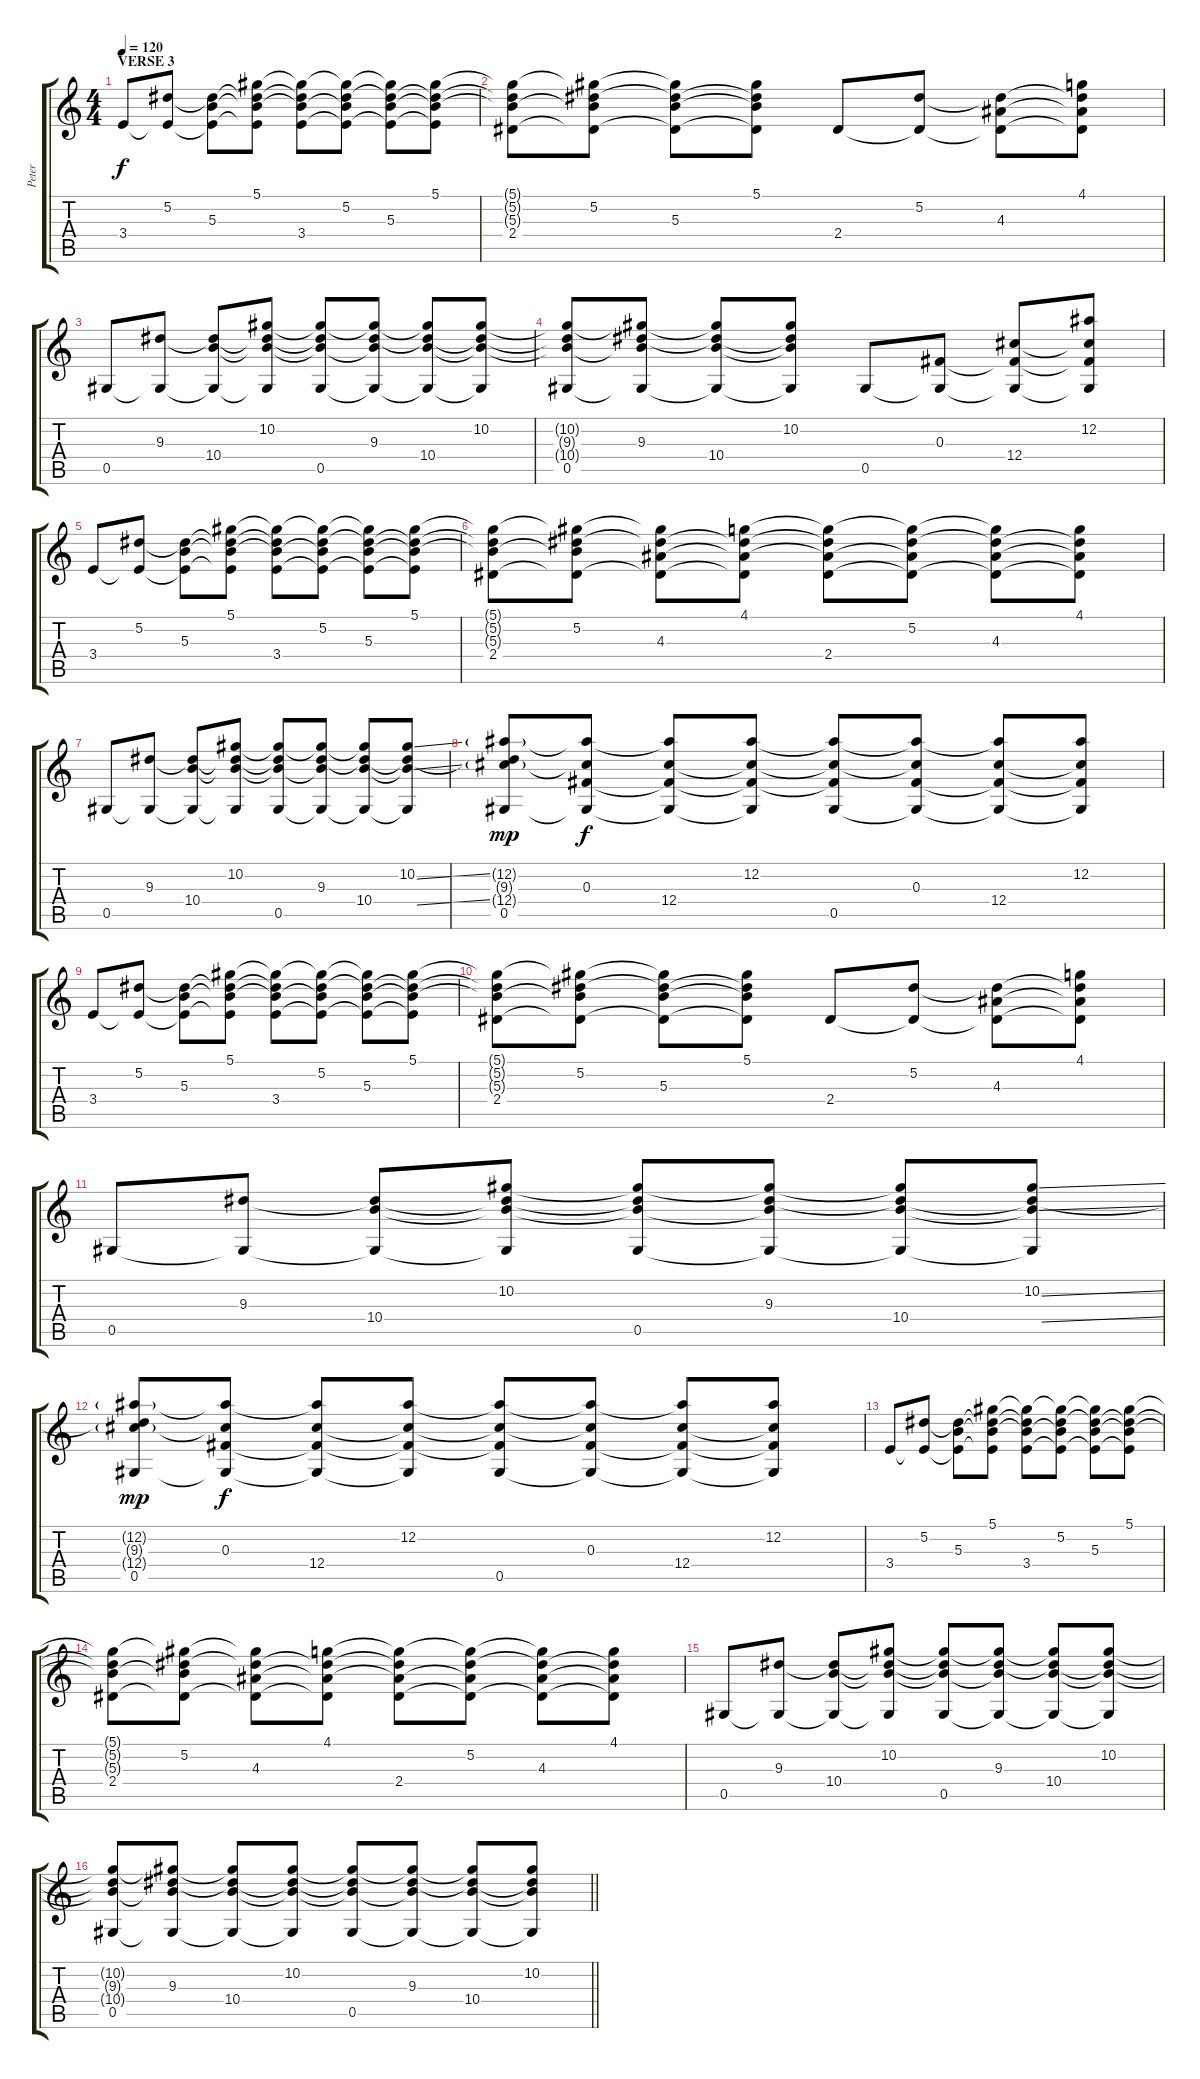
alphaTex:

\track ("Peter" "Peter") {instrument electricguitarmuted}
\staff {score tabs}
\tuning (Eb4 Bb3 Gb3 Db3 Ab2 Eb2) {hide}
\ts (4 4)
\section ("" "VERSE 3")
\tempo 120
\clef g2
\ks c
3.4.8{dy f} (5.2 3.4{t}).8 (5.2{t} 5.3 3.4{t}).8 (5.1 5.2{t} 5.3{t} 3.4{t}).8 (5.1{t} 5.2{t} 5.3{t} 3.4).8 (5.1{t} 5.2 5.3{t} 3.4{t}).8 (5.1{t} 5.2{t} 5.3 3.4{t}).8 (5.1 5.2{t} 5.3{t} 3.4{t}).8 |
(5.1{t} 5.2{t} 5.3{t} 2.4).8 (5.1{t} 5.2 5.3{t} 2.4{t}).8 (5.1{t} 5.2{t} 5.3 2.4{t}).8 (5.1 5.2{t} 5.3{t} 2.4{t}).8 2.4.8 (5.2 2.4{t}).8 (5.2{t} 4.3 2.4{t}).8 (4.1 5.2{t} 4.3{t} 2.4{t}).8 |
0.5.8 (9.3 0.5{t}).8 (9.3{t} 10.4 0.5{t}).8 (10.2 9.3{t} 10.4{t} 0.5{t}).8 (10.2{t} 9.3{t} 10.4{t} 0.5).8 (10.2{t} 9.3 10.4{t} 0.5{t}).8 (10.2{t} 9.3{t} 10.4 0.5{t}).8 (10.2 9.3{t} 10.4{t} 0.5{t}).8 |
(10.2{t} 9.3{t} 10.4{t} 0.5).8 (10.2{t} 9.3 10.4{t} 0.5{t}).8 (10.2{t} 9.3{t} 10.4 0.5{t}).8 (10.2 9.3{t} 10.4{t} 0.5{t}).8 0.5.8 (0.3 0.5{t}).8 (0.3{t} 12.4 0.5{t}).8 (12.2 0.3{t} 12.4{t} 0.5{t}).8 |
3.4.8 (5.2 3.4{t}).8 (5.2{t} 5.3 3.4{t}).8 (5.1 5.2{t} 5.3{t} 3.4{t}).8 (5.1{t} 5.2{t} 5.3{t} 3.4).8 (5.1{t} 5.2 5.3{t} 3.4{t}).8 (5.1{t} 5.2{t} 5.3 3.4{t}).8 (5.1 5.2{t} 5.3{t} 3.4{t}).8 |
(5.1{t} 5.2{t} 5.3{t} 2.4).8 (5.1{t} 5.2 5.3{t} 2.4{t}).8 (5.1{t} 5.2{t} 4.3 2.4{t}).8 (4.1 5.2{t} 4.3{t} 2.4{t}).8 (4.1{t} 5.2{t} 4.3{t} 2.4).8 (4.1{t} 5.2 4.3{t} 2.4{t}).8 (4.1{t} 5.2{t} 4.3 2.4{t}).8 (4.1 5.2{t} 4.3{t} 2.4{t}).8 |
0.5.8 (9.3 0.5{t}).8 (9.3{t} 10.4 0.5{t}).8 (10.2 9.3{t} 10.4{t} 0.5{t}).8 (10.2{t} 9.3{t} 10.4{t} 0.5).8 (10.2{t} 9.3 10.4{t} 0.5{t}).8 (10.2{t} 9.3{t} 10.4 0.5{t}).8 (10.2{ss} 9.3{t} 10.4{ss t} 0.5{t}).8 |
(12.2{g} 9.3{t} 12.4{g} 0.5).8{dy mp} (12.2{t} 0.3 12.4{t} 0.5{t}).8{dy f} (12.2{t} 0.3{t} 12.4 0.5{t}).8 (12.2 0.3{t} 12.4{t} 0.5{t}).8 (12.2{t} 0.3{t} 12.4{t} 0.5).8 (12.2{t} 0.3 12.4{t} 0.5{t}).8 (12.2{t} 0.3{t} 12.4 0.5{t}).8 (12.2 0.3{t} 12.4{t} 0.5{t}).8 |
3.4.8 (5.2 3.4{t}).8 (5.2{t} 5.3 3.4{t}).8 (5.1 5.2{t} 5.3{t} 3.4{t}).8 (5.1{t} 5.2{t} 5.3{t} 3.4).8 (5.1{t} 5.2 5.3{t} 3.4{t}).8 (5.1{t} 5.2{t} 5.3 3.4{t}).8 (5.1 5.2{t} 5.3{t} 3.4{t}).8 |
(5.1{t} 5.2{t} 5.3{t} 2.4).8 (5.1{t} 5.2 5.3{t} 2.4{t}).8 (5.1{t} 5.2{t} 5.3 2.4{t}).8 (5.1 5.2{t} 5.3{t} 2.4{t}).8 2.4.8 (5.2 2.4{t}).8 (5.2{t} 4.3 2.4{t}).8 (4.1 5.2{t} 4.3{t} 2.4{t}).8 |
0.5.8 (9.3 0.5{t}).8 (9.3{t} 10.4 0.5{t}).8 (10.2 9.3{t} 10.4{t} 0.5{t}).8 (10.2{t} 9.3{t} 10.4{t} 0.5).8 (10.2{t} 9.3 10.4{t} 0.5{t}).8 (10.2{t} 9.3{t} 10.4 0.5{t}).8 (10.2{ss} 9.3{t} 10.4{ss t} 0.5{t}).8 |
(12.2{g} 9.3{t} 12.4{g} 0.5).8{dy mp} (12.2{t} 0.3 12.4{t} 0.5{t}).8{dy f} (12.2{t} 0.3{t} 12.4 0.5{t}).8 (12.2 0.3{t} 12.4{t} 0.5{t}).8 (12.2{t} 0.3{t} 12.4{t} 0.5).8 (12.2{t} 0.3 12.4{t} 0.5{t}).8 (12.2{t} 0.3{t} 12.4 0.5{t}).8 (12.2 0.3{t} 12.4{t} 0.5{t}).8 |
3.4.8 (5.2 3.4{t}).8 (5.2{t} 5.3 3.4{t}).8 (5.1 5.2{t} 5.3{t} 3.4{t}).8 (5.1{t} 5.2{t} 5.3{t} 3.4).8 (5.1{t} 5.2 5.3{t} 3.4{t}).8 (5.1{t} 5.2{t} 5.3 3.4{t}).8 (5.1 5.2{t} 5.3{t} 3.4{t}).8 |
(5.1{t} 5.2{t} 5.3{t} 2.4).8 (5.1{t} 5.2 5.3{t} 2.4{t}).8 (5.1{t} 5.2{t} 4.3 2.4{t}).8 (4.1 5.2{t} 4.3{t} 2.4{t}).8 (4.1{t} 5.2{t} 4.3{t} 2.4).8 (4.1{t} 5.2 4.3{t} 2.4{t}).8 (4.1{t} 5.2{t} 4.3 2.4{t}).8 (4.1 5.2{t} 4.3{t} 2.4{t}).8 |
0.5.8 (9.3 0.5{t}).8 (9.3{t} 10.4 0.5{t}).8 (10.2 9.3{t} 10.4{t} 0.5{t}).8 (10.2{t} 9.3{t} 10.4{t} 0.5).8 (10.2{t} 9.3 10.4{t} 0.5{t}).8 (10.2{t} 9.3{t} 10.4 0.5{t}).8 (10.2 9.3{t} 10.4{t} 0.5{t}).8 |
\barLineRight lightlight
(10.2{t} 9.3{t} 10.4{t} 0.5).8 (10.2{t} 9.3 10.4{t} 0.5{t}).8 (10.2{t} 9.3{t} 10.4 0.5{t}).8 (10.2 9.3{t} 10.4{t} 0.5{t}).8 (10.2{t} 9.3{t} 10.4{t} 0.5).8 (10.2{t} 9.3 10.4{t} 0.5{t}).8 (10.2{t} 9.3{t} 10.4 0.5{t}).8 (10.2 9.3{t} 10.4{t} 0.5{t}).8
